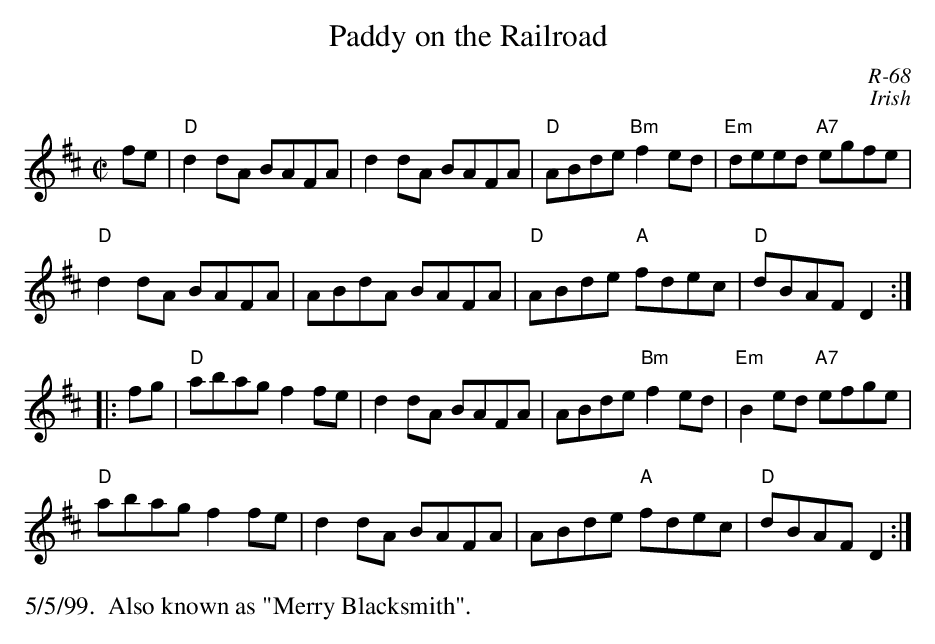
X:1
T: Paddy on the Railroad
C: R-68
C: Irish
M: C|
K: D
fe| "D"d2dA BAFA| d2dA BAFA| "D"ABde "Bm"f2ed| "Em"deed "A7"egfe|
    "D"d2dA BAFA| ABdA BAFA| "D"ABde "A"fdec| "D"dBAF D2:|
|:\
fg| "D"abag f2fe| d2dA BAFA| ABde "Bm"f2ed| "Em"B2ed "A7"efge|
    "D"abag f2fe| d2dA BAFA| ABde "A"fdec| "D"dBAF D2:|
